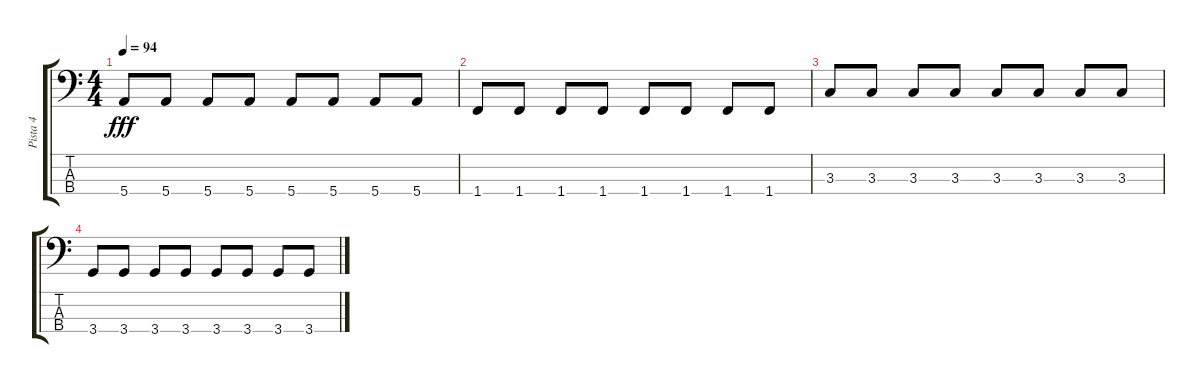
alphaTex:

\track ("Pista 4" "Pista 4") {instrument electricbassfinger}
\staff {score tabs}
\tuning (G2 D2 A1 E1) {hide}
\ts (4 4)
\tempo 94
\clef f4
\ks c
5.4.8{dy fff} 5.4.8 5.4.8 5.4.8 5.4.8 5.4.8 5.4.8 5.4.8 |
1.4.8 1.4.8 1.4.8 1.4.8 1.4.8 1.4.8 1.4.8 1.4.8 |
3.3.8 3.3.8 3.3.8 3.3.8 3.3.8 3.3.8 3.3.8 3.3.8 |
3.4.8 3.4.8 3.4.8 3.4.8 3.4.8 3.4.8 3.4.8 3.4.8
